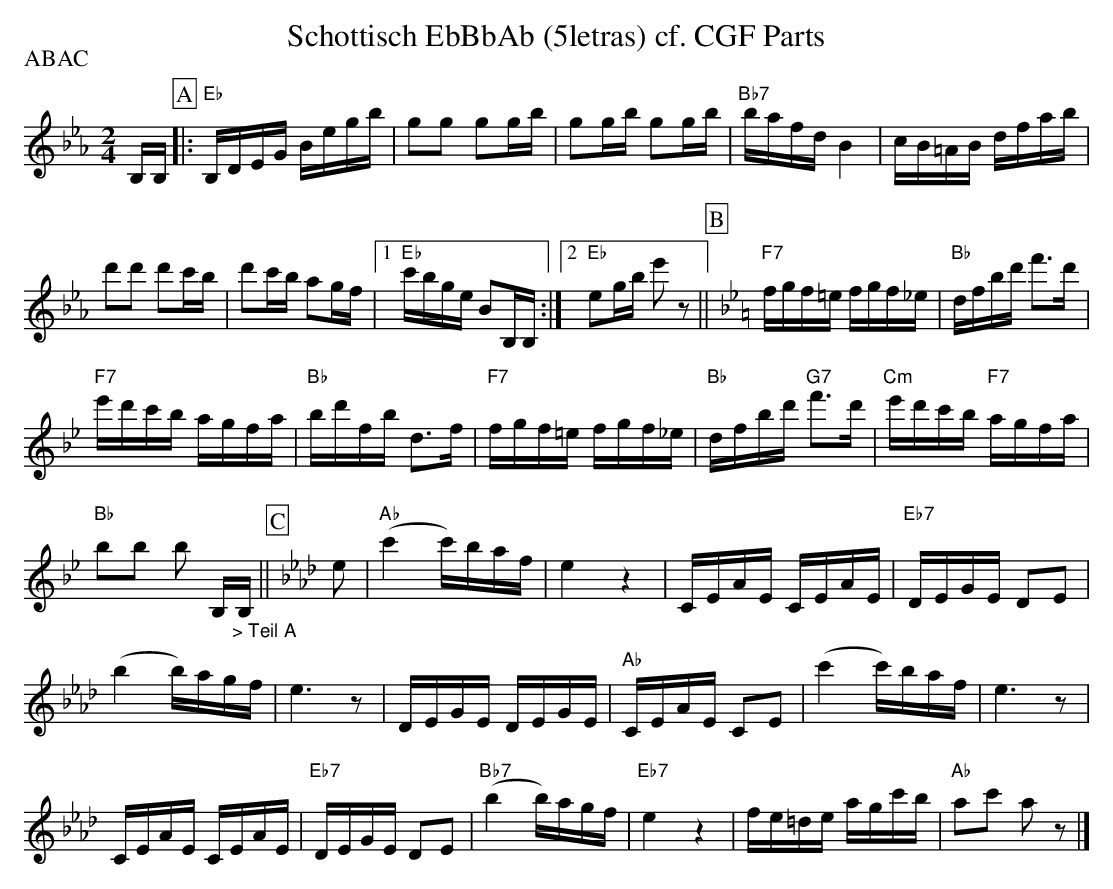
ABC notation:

X:1
T:Schottisch EbBbAb (5letras) cf. CGF Parts
P:ABAC
M:2/4
L:1/16
K:Ebmaj%%MIDI gchordon
B,B,[P:A] |: "Eb"B,DEG Begb | g2g2 g2gb | g2gb g2gb | "Bb7"bafd B4 | cB=AB dfab |
d'2d'2 d'2c'b | d'2c'b a2gf |1 "Eb"c'bge B2B,B, :|2 "Eb"e2gb e'2 z2 || [P:B] [K:Bbmaj] "F7"fgf=e fgf_e | "Bb"dfbd' f'3d' |
"F7"e'd'c'b agfa | "Bb"bd'fb d3f | "F7"fgf=e fgf_e | "Bb"dfbd' "G7"f'3d' | "Cm"e'd'c'b "F7"agfa |
"Bb"b2b2 b2 B,"_> Teil A"B, || [P:C] [K:Abmaj] e2 | "Ab"(c'4c')baf | e4z4 | CEAE CEAE | "Eb7"DEGE D2E2 |
(b4b)agf | e6z2 | DEGE DEGE | "Ab"CEAE C2E2 | (c'4c')baf | e6z2 |
CEAE CEAE | "Eb7"DEGE D2E2 | "Bb7"(b4b)agf | "Eb7"e4z4 | fe=de agc'b | "Ab"a2c'2 a2z2 |]
